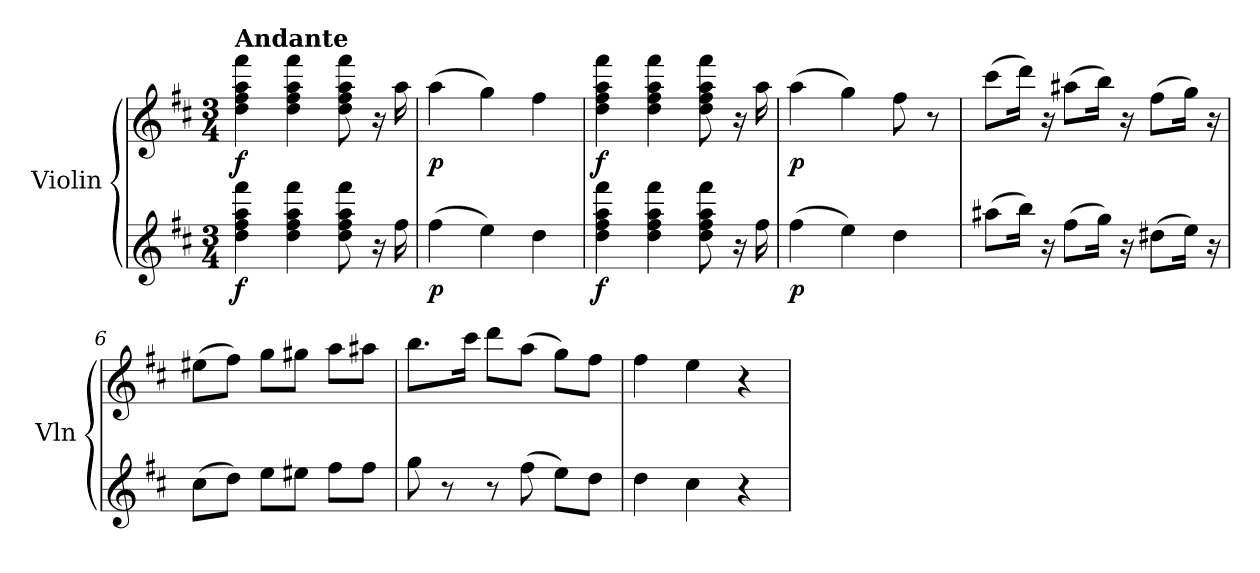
**kern	**dynam	**kern	**dynam
*part2	*part2	*part1	*part1
*staff2	*staff2	*staff1	*staff1
*I"Violin	*	*I"Violin	*
*I'Vln	*	*I'Vln	*
*clefG2	*	*clefG2	*
*k[f#c#]	*	*k[f#c#]	*
*M3/4	*	*M3/4	*
=1	=1	=1	=1
!	!	!LO:TX:a:B:t=Andante	!
!	!LO:DY:b	!	!LO:DY:b
4dd\ 4ff#\ 4aa\ 4fff#\	f	4dd\ 4ff#\ 4aa\ 4fff#\	f
4dd\ 4ff#\ 4aa\ 4fff#\	.	4dd\ 4ff#\ 4aa\ 4fff#\	.
8dd\ 8ff#\ 8aa\ 8fff#\	.	8dd\ 8ff#\ 8aa\ 8fff#\	.
16r	.	16r	.
16ff#\	.	16aa\	.
=2	=2	=2	=2
!	!LO:DY:b	!	!LO:DY:b
(4ff#\	p	(4aa\	p
4ee\)	.	4gg\)	.
4dd\	.	4ff#\	.
=3	=3	=3	=3
!	!LO:DY:b	!	!LO:DY:b
4dd\ 4ff#\ 4aa\ 4fff#\	f	4dd\ 4ff#\ 4aa\ 4fff#\	f
4dd\ 4ff#\ 4aa\ 4fff#\	.	4dd\ 4ff#\ 4aa\ 4fff#\	.
8dd\ 8ff#\ 8aa\ 8fff#\	.	8dd\ 8ff#\ 8aa\ 8fff#\	.
16r	.	16r	.
16ff#\	.	16aa\	.
=4	=4	=4	=4
!	!LO:DY:b	!	!LO:DY:b
(4ff#\	p	(4aa\	p
4ee\)	.	4gg\)	.
4dd\	.	8ff#\	.
.	.	8r	.
=5	=5	=5	=5
(8aa#X\L	.	(8ccc#\L	.
16bb\Jk)	.	16ddd\Jk)	.
16r	.	16r	.
(8ff#\L	.	(8aa#X\L	.
16gg\Jk)	.	16bb\Jk)	.
16r	.	16r	.
(8dd#X\L	.	(8ff#\L	.
16ee\Jk)	.	16gg\Jk)	.
16r	.	16r	.
!!LO:LB:g=z
=6	=6	=6	=6
(8cc#\L	.	(8ee#X\L	.
8dd\J)	.	8ff#\J)	.
8ee\L	.	8gg\L	.
8ee#X\J	.	8gg#X\J	.
8ff#\L	.	8aa\L	.
8ff#\J	.	8aa#X\J	.
=7	=7	=7	=7
8gg\	.	8.bb\L	.
8r	.	.	.
.	.	16ccc#\Jk	.
8r	.	8ddd\L	.
(8ff#\	.	(8aa\J	.
8ee\L)	.	8gg\L)	.
8dd\J	.	8ff#\J	.
=8	=8	=8	=8
4dd\	.	4ff#\	.
4cc#\	.	4ee\	.
4r	.	4r	.
=	=	=	=
*-	*-	*-	*-
